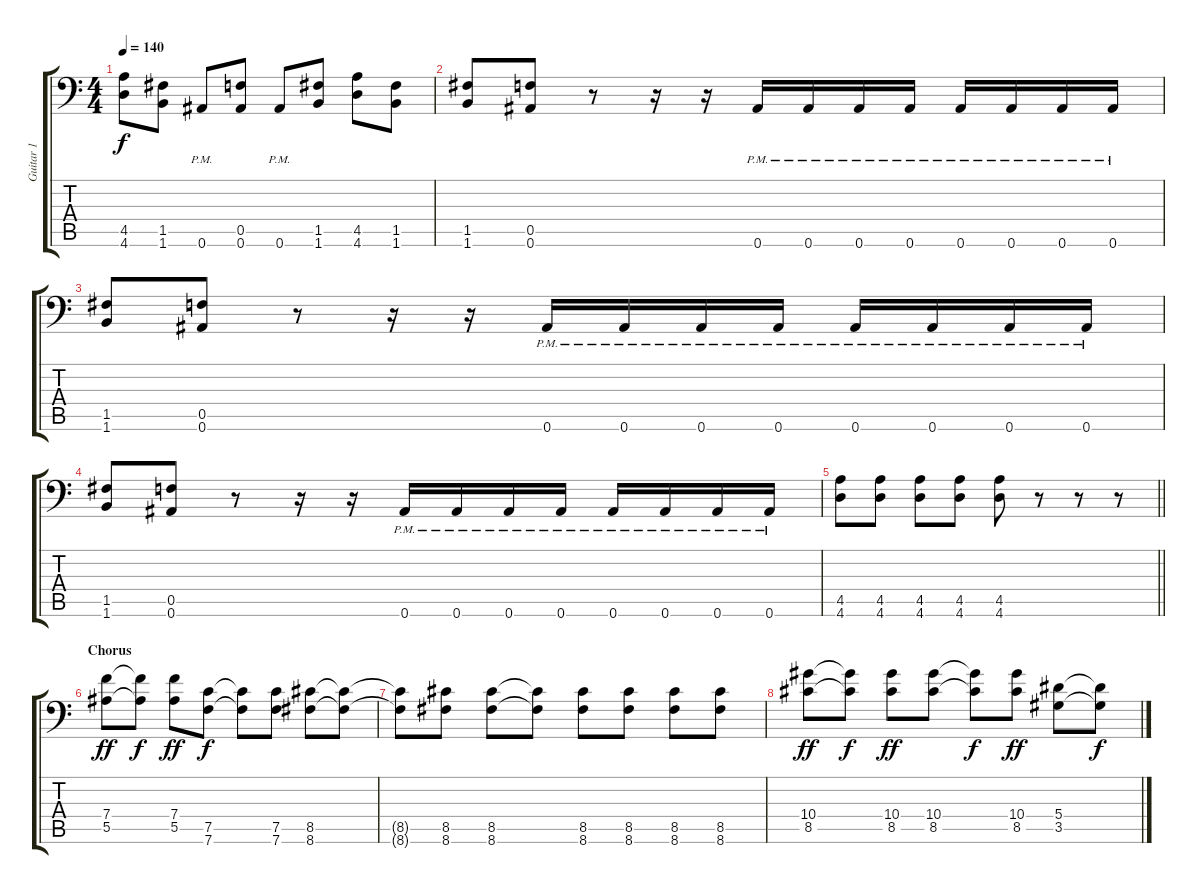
\track ("Guitar 1" "Guitar 1") {instrument distortionguitar}
\staff {score tabs}
\tuning (C4 G3 Eb3 Bb2 F2 Bb1) {hide}
\ts (4 4)
\tempo 140
\clef f4
\ks c
(4.5 4.6).8{dy f} (1.5 1.6).8 0.6{pm}.8 (0.5 0.6).8 0.6{pm}.8 (1.5 1.6).8 (4.5 4.6).8 (1.5 1.6).8 |
(1.5 1.6).8 (0.5 0.6).8 r.8 r.16 r.16 0.6{pm}.16 0.6{pm}.16 0.6{pm}.16 0.6{pm}.16 0.6{pm}.16 0.6{pm}.16 0.6{pm}.16 0.6{pm}.16 |
(1.5 1.6).8 (0.5 0.6).8 r.8 r.16 r.16 0.6{pm}.16 0.6{pm}.16 0.6{pm}.16 0.6{pm}.16 0.6{pm}.16 0.6{pm}.16 0.6{pm}.16 0.6{pm}.16 |
(1.5 1.6).8 (0.5 0.6).8 r.8 r.16 r.16 0.6{pm}.16 0.6{pm}.16 0.6{pm}.16 0.6{pm}.16 0.6{pm}.16 0.6{pm}.16 0.6{pm}.16 0.6{pm}.16 |
\barLineRight lightlight
(4.5 4.6).8 (4.5 4.6).8 (4.5 4.6).8 (4.5 4.6).8 (4.5 4.6).8 r.8 r.8 r.8 |
\section ("" "Chorus")
(7.4 5.5).8{dy ff} (7.4{t} 5.5{t}).8{dy f} (7.4 5.5).8{dy ff} (7.5 7.6).8{dy f} (7.5{t} 7.6{t}).8 (7.5 7.6).8 (8.5 8.6).8 (8.5{t} 8.6{t}).8 |
(8.5{t} 8.6{t}).8 (8.5 8.6).8 (8.5 8.6).8 (8.5{t} 8.6{t}).8 (8.5 8.6).8 (8.5 8.6).8 (8.5 8.6).8 (8.5 8.6).8 |
(10.4 8.5).8{dy ff} (10.4{t} 8.5{t}).8{dy f} (10.4 8.5).8{dy ff} (10.4 8.5).8 (10.4{t} 8.5{t}).8{dy f} (10.4 8.5).8{dy ff} (5.4 3.5).8 (5.4{t} 3.5{t}).8{dy f}
